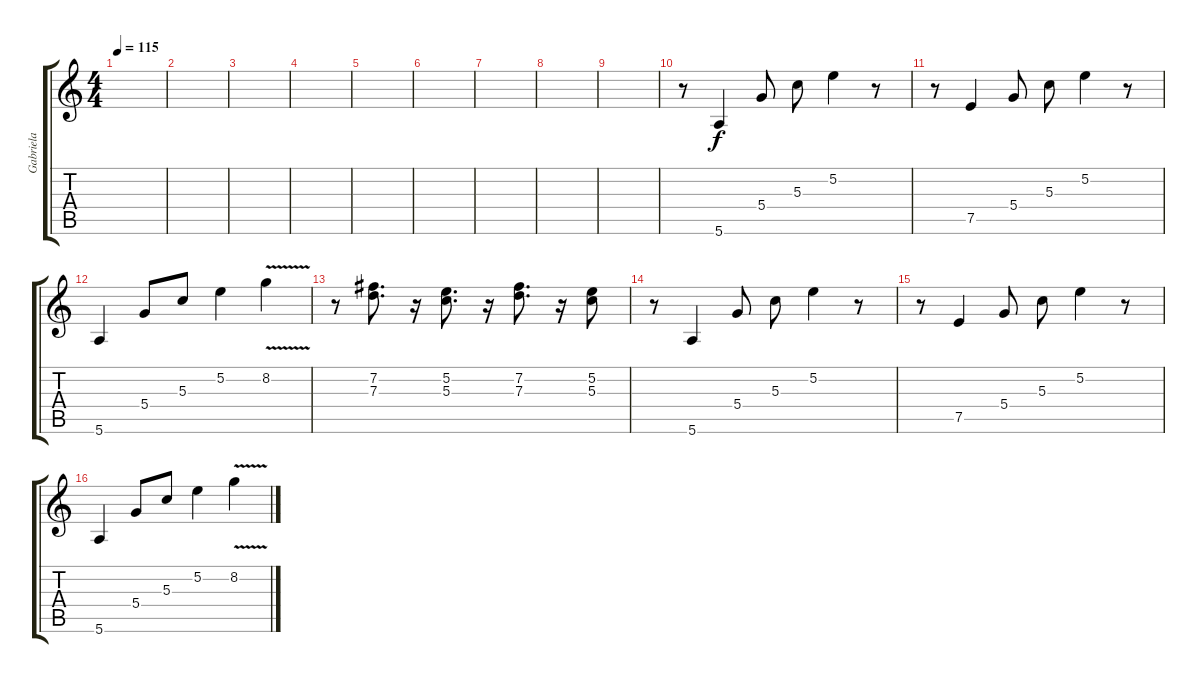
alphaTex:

\track ("Gabriela" "Gabriela") {instrument acousticguitarnylon}
\staff {score tabs}
\tuning (E4 B3 G3 D3 A2 E2) {hide}
\ts (4 4)
\tempo 115
\clef g2
\ks c
|
|
|
|
|
|
|
|
|
r.8{volume 9} 5.6.4 5.4.8 5.3.8 5.2.4 r.8 |
r.8 7.5.4 5.4.8 5.3.8 5.2.4 r.8 |
5.6.4 5.4.8 5.3.8 5.2.4 8.2{v}.4 |
r.8 (7.2 7.3).8{d} r.16 (5.2 5.3).8{d} r.16 (7.2 7.3).8{d} r.16 (5.2 5.3).8 |
r.8 5.6.4 5.4.8 5.3.8 5.2.4 r.8 |
r.8 7.5.4 5.4.8 5.3.8 5.2.4 r.8 |
5.6.4 5.4.8 5.3.8 5.2.4 8.2{v}.4
